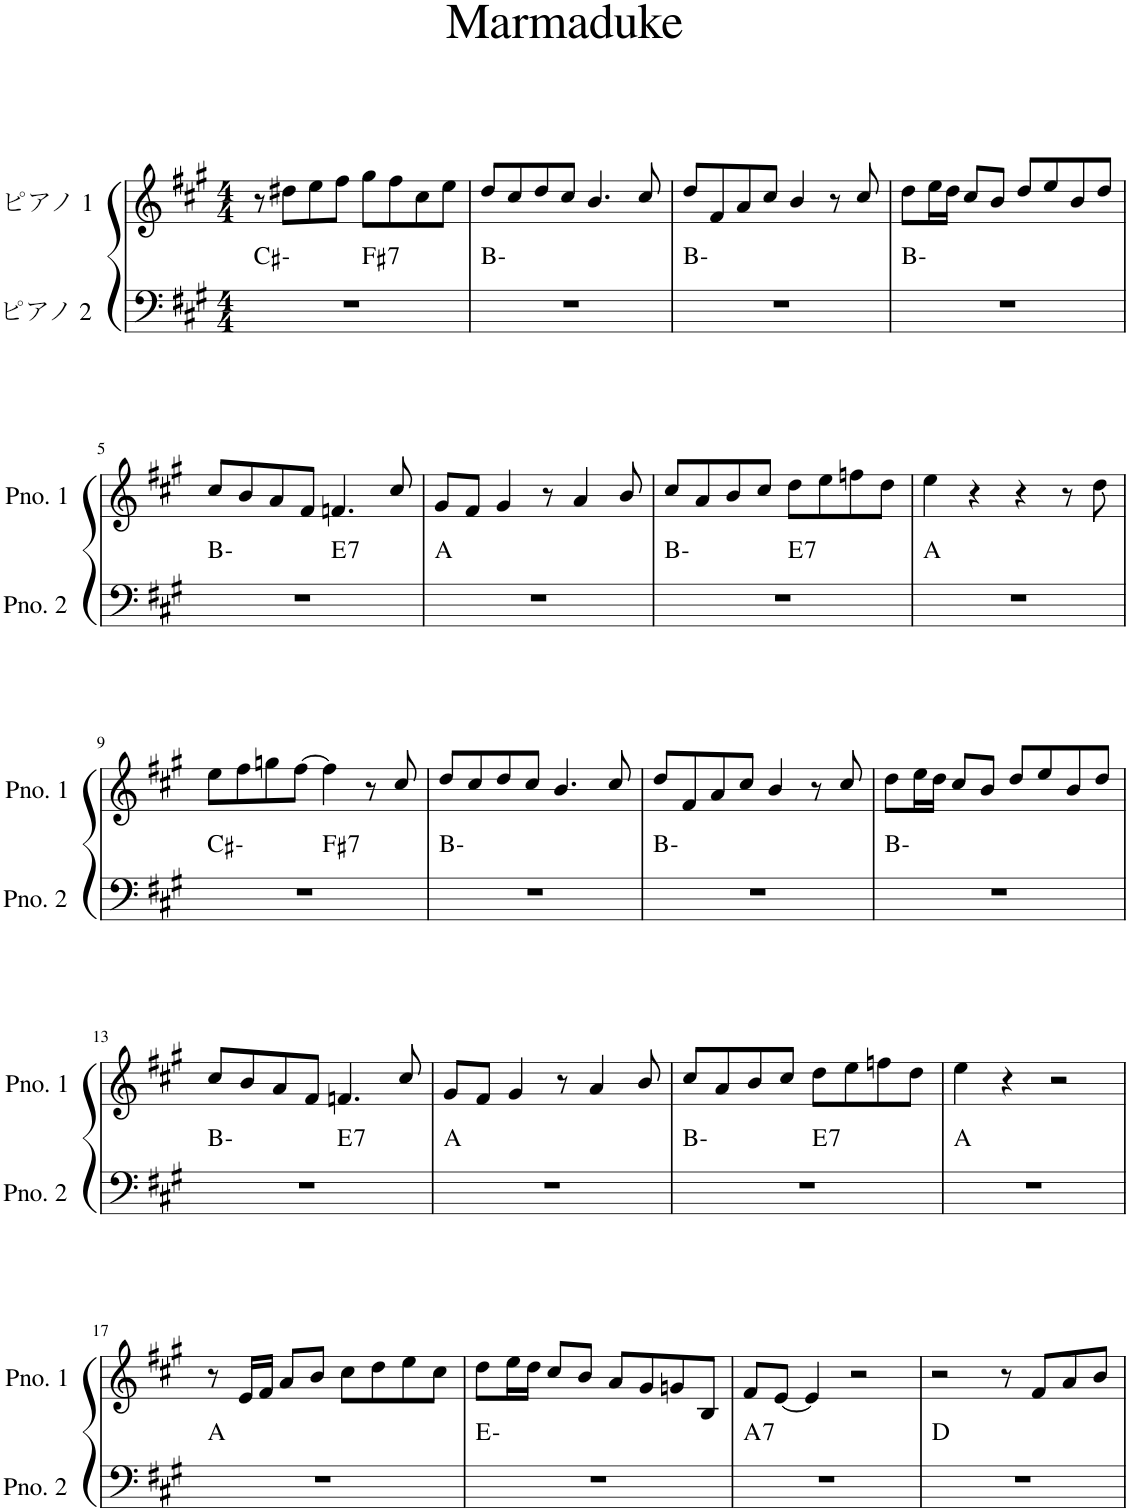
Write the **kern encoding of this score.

**kern	**harte	**kern
*part2	*part2	*part1
*staff2	*	*staff1
*I"ピアノ 2	*	*I"ピアノ 1
*clefF4	*	*clefG2
*k[f#c#g#]	*	*k[f#c#g#]
*M4/4	*	*M4/4
=1	=1	=1
*^	*	*
1r	2ryy	C#:min	8r
.	.	.	8dd#X\L
.	.	.	8ee\
.	.	.	8ff#\J
!	!	!LO:H:kt=7	!
.	2ryy	F#:7	8gg#\L
.	.	.	8ff#\
.	.	.	8cc#\
.	.	.	8ee\J
*v	*v	*	*
=2	=2	=2
1r	B:min	8dd/L
.	.	8cc#/
.	.	8dd/
.	.	8cc#/J
.	.	4.b/
.	.	8cc#/
=3	=3	=3
1r	B:min	8dd/L
.	.	8f#/
.	.	8a/
.	.	8cc#/J
.	.	4b/
.	.	8r
.	.	8cc#/
=4	=4	=4
1r	B:min	8dd\L
.	.	16ee\L
.	.	16dd\JJ
.	.	8cc#/L
.	.	8b/J
.	.	8dd/L
.	.	8ee/
.	.	8b/
.	.	8dd/J
!!LO:LB:g=z
=5	=5	=5
*^	*	*
1r	2ryy	B:min	8cc#/L
.	.	.	8b/
.	.	.	8a/
.	.	.	8f#/J
!	!	!LO:H:kt=7	!
.	2ryy	E:7	4.fn/
.	.	.	8cc#/
*v	*v	*	*
=6	=6	=6
1r	A:maj	8g#/L
.	.	8f#/J
.	.	4g#/
.	.	8r
.	.	4a/
.	.	8b/
=7	=7	=7
*^	*	*
1r	2ryy	B:min	8cc#/L
.	.	.	8a/
.	.	.	8b/
.	.	.	8cc#/J
!	!	!LO:H:kt=7	!
.	2ryy	E:7	8dd\L
.	.	.	8ee\
.	.	.	8ffn\
.	.	.	8dd\J
*v	*v	*	*
=8	=8	=8
1r	A:maj	4ee\
.	.	4r
.	.	4r
.	.	8r
.	.	8dd\
!!LO:LB:g=z
=9	=9	=9
*^	*	*
1r	2ryy	C#:min	8ee\L
.	.	.	8ff#\
.	.	.	8ggn\
.	.	.	[8ff#\J
!	!	!LO:H:kt=7	!
.	2ryy	F#:7	4ff#\]
.	.	.	8r
.	.	.	8cc#/
*v	*v	*	*
=10	=10	=10
1r	B:min	8dd/L
.	.	8cc#/
.	.	8dd/
.	.	8cc#/J
.	.	4.b/
.	.	8cc#/
=11	=11	=11
1r	B:min	8dd/L
.	.	8f#/
.	.	8a/
.	.	8cc#/J
.	.	4b/
.	.	8r
.	.	8cc#/
=12	=12	=12
1r	B:min	8dd\L
.	.	16ee\L
.	.	16dd\JJ
.	.	8cc#/L
.	.	8b/J
.	.	8dd/L
.	.	8ee/
.	.	8b/
.	.	8dd/J
!!LO:LB:g=z
=13	=13	=13
*^	*	*
1r	2ryy	B:min	8cc#/L
.	.	.	8b/
.	.	.	8a/
.	.	.	8f#/J
!	!	!LO:H:kt=7	!
.	2ryy	E:7	4.fn/
.	.	.	8cc#/
*v	*v	*	*
=14	=14	=14
1r	A:maj	8g#/L
.	.	8f#/J
.	.	4g#/
.	.	8r
.	.	4a/
.	.	8b/
=15	=15	=15
*^	*	*
1r	2ryy	B:min	8cc#/L
.	.	.	8a/
.	.	.	8b/
.	.	.	8cc#/J
!	!	!LO:H:kt=7	!
.	2ryy	E:7	8dd\L
.	.	.	8ee\
.	.	.	8ffn\
.	.	.	8dd\J
*v	*v	*	*
=16	=16	=16
1r	A:maj	4ee\
.	.	4r
.	.	2r
!!LO:LB:g=z
=17	=17	=17
1r	A:maj	8r
.	.	16e/LL
.	.	16f#/JJ
.	.	8a/L
.	.	8b/J
.	.	8cc#\L
.	.	8dd\
.	.	8ee\
.	.	8cc#\J
=18	=18	=18
1r	E:min	8dd\L
.	.	16ee\L
.	.	16dd\JJ
.	.	8cc#/L
.	.	8b/J
.	.	8a/L
.	.	8g#/
.	.	8gn/
.	.	8B/J
=19	=19	=19
!	!LO:H:kt=7	!
1r	A:7	8f#/L
.	.	[8e/J
.	.	4e/]
.	.	2r
=20	=20	=20
1r	D:maj	2r
.	.	8r
.	.	8f#/L
.	.	8a/
.	.	8b/J
=	=	=
*-	*-	*-
